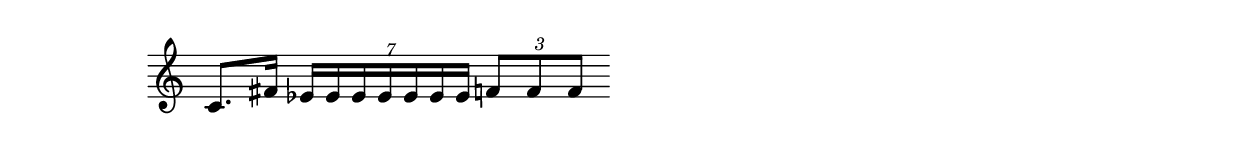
#(ly:set-option 'midi-extension "mid")
\version "2.12.3"
\include "english.ly"
\header{ 
}
%{
S--M ggggggg mmm
%}
melody = {
\once \override Staff.TimeSignature #'stencil = ##f
\clef treble
\key c 
\major
\cadenzaOn
  c'8.[ fs'16] \times 4/7{ ef'16[ ef'16 ef'16 ef'16 ef'16 ef'16 ef'16] }  \times 2/3{ f'8[ f'8 f'8] }   
 }
text = \lyricmode {
            
}
\score{

<<
\new Voice = "one" {
\melody
}
\new Lyrics \lyricsto "one" \text
>>
\layout {
\context {
\Score
}
}
\midi {
\context {
\Score
tempoWholesPerMinute = #(ly:make-moment 200 4)
}
}
}